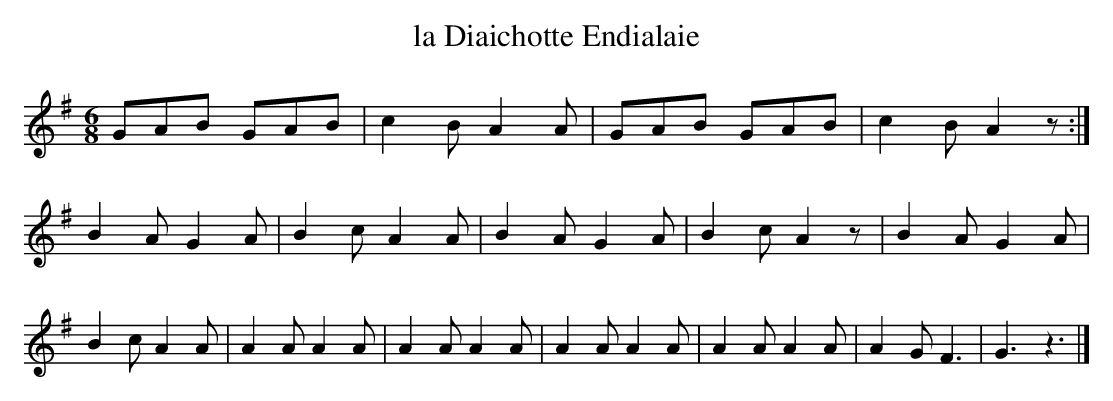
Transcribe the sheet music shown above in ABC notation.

X:1
T:la Diaichotte Endialaie
M:6/8
K:G major
GAB GAB | c2B A2A | GAB GAB | c2B A2z :|\
B2A G2A | B2c A2A | B2A G2A | B2c A2z | B2A G2A | B2c A2A |\
A2A A2A | A2A A2A | A2A A2A | A2A A2A | \
A2G F3 | G3 z3 |]
